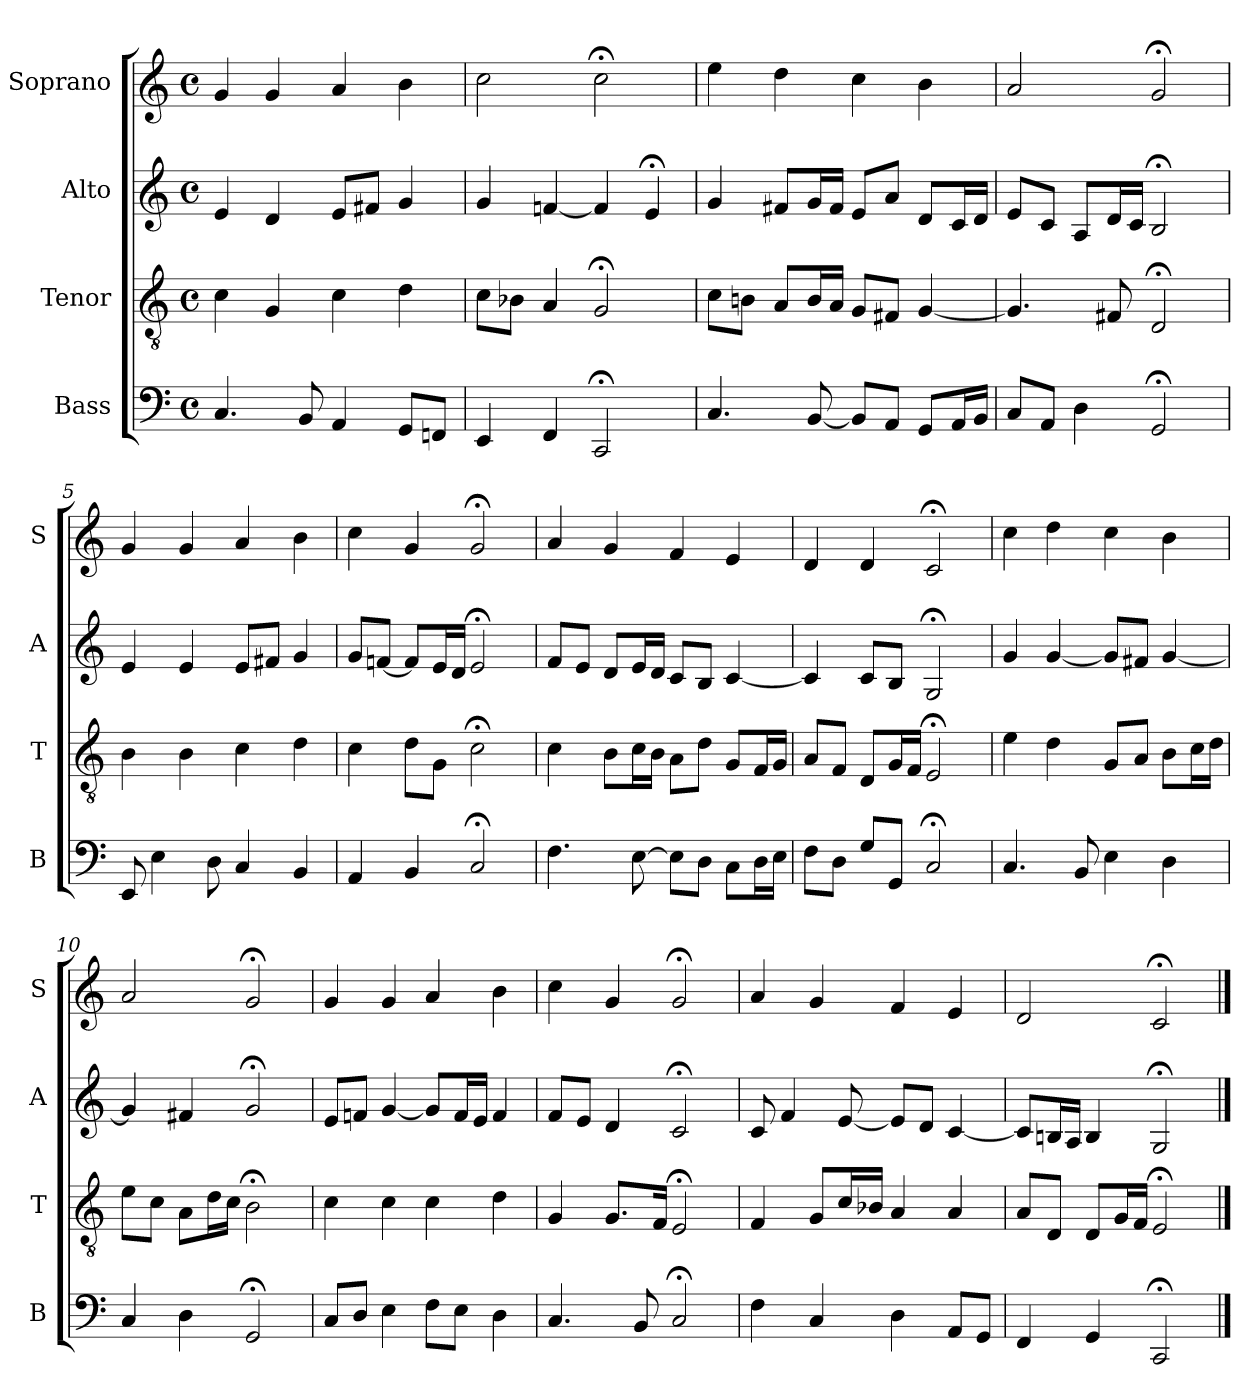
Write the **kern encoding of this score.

**kern	**kern	**kern	**kern
*part4	*part3	*part2	*part1
*staff4	*staff3	*staff2	*staff1
*I"Bass	*I"Tenor	*I"Alto	*I"Soprano
*I'B	*I'T	*I'A	*I'S
*clefF4	*clefGv2	*clefG2	*clefG2
*k[]	*k[]	*k[]	*k[]
*C:	*C:	*C:	*C:
*M4/4	*M4/4	*M4/4	*M4/4
*met(c)	*met(c)	*met(c)	*met(c)
*MM100	*MM100	*MM100	*MM100
=1	=1	=1	=1
4.C	4c	4e	4g
.	4G	4d	4g
8BB	.	.	.
4AA	4c	8eL	4a
.	.	8f#XJ	.
8GGL	4d	4g	4b
8FFnJ	.	.	.
=2	=2	=2	=2
4EE	8cL	4g	2cc
.	8B-XJ	.	.
4FF	4A	[4fn	.
2CC;<	2G;<	4f]	2cc;<
.	.	4e;<	.
=3	=3	=3	=3
4.C	8cL	4g	4ee
.	8BnJ	.	.
.	8AL	8f#XL	4dd
[8BB	16BL	16gL	.
.	16AJJ	16f#JJ	.
8BBL]	8GL	8eL	4cc
8AAJ	8F#XJ	8aJ	.
8GGL	[4G	8dL	4b
16AAL	.	16cL	.
16BBJJ	.	16dJJ	.
=4	=4	=4	=4
8CL	4.G]	8eL	2a
8AAJ	.	8cJ	.
4D	.	8AL	.
.	8F#X	16dL	.
.	.	16cJJ	.
2GG;<	2D;<	2B;<	2g;<
=5	=5	=5	=5
8EE	4B	4e	4g
4E	.	.	.
.	4B	4e	4g
8D	.	.	.
4C	4c	8eL	4a
.	.	8f#XJ	.
4BB	4d	4g	4b
=6	=6	=6	=6
4AA	4c	8gL	4cc
.	.	[8fnJ	.
4BB	8dL	8fL]	4g
.	8GJ	16eL	.
.	.	16dJJ	.
2C;<	2c;<	2e;<	2g;<
=7	=7	=7	=7
4.F	4c	8fL	4a
.	.	8eJ	.
.	8BL	8dL	4g
[8E	16cL	16eL	.
.	16BJJ	16dJJ	.
8EL]	8AL	8cL	4f
8DJ	8dJ	8BJ	.
8CL	8GL	[4c	4e
16DL	16FL	.	.
16EJJ	16GJJ	.	.
=8	=8	=8	=8
8FL	8AL	4c]	4d
8DJ	8FJ	.	.
8GL	8DL	8cL	4d
8GGJ	16GL	8BJ	.
.	16FJJ	.	.
2C;<	2E;<	2G;<	2c;<
=9	=9	=9	=9
4.C	4e	4g	4cc
.	4d	[4g	4dd
8BB	.	.	.
4E	8GL	8gL]	4cc
.	8AJ	8f#XJ	.
4D	8BL	[4g	4b
.	16cL	.	.
.	16dJJ	.	.
=10	=10	=10	=10
4C	8eL	4g]	2a
.	8cJ	.	.
4D	8AL	4f#X	.
.	16dL	.	.
.	16cJJ	.	.
2GG;<	2B;<	2g;<	2g;<
=11	=11	=11	=11
8CL	4c	8eL	4g
8DJ	.	8fnJ	.
4E	4c	[4g	4g
8FL	4c	8gL]	4a
8EJ	.	16fL	.
.	.	16eJJ	.
4D	4d	4f	4b
=12	=12	=12	=12
4.C	4G	8fL	4cc
.	.	8eJ	.
.	8.GL	4d	4g
8BB	.	.	.
.	16FJk	.	.
2C;<	2E;<	2c;<	2g;<
=13	=13	=13	=13
4F	4F	8c	4a
.	.	4f	.
4C	8GL	.	4g
.	16cL	[8e	.
.	16B-XJJ	.	.
4D	4A	8eL]	4f
.	.	8dJ	.
8AAL	4A	[4c	4e
8GGJ	.	.	.
=14	=14	=14	=14
4FF	8AL	8cL]	2d
.	8DJ	16BnL	.
.	.	16AJJ	.
4GG	8DL	4B	.
.	16GL	.	.
.	16FJJ	.	.
2CC;<	2E;<	2G;<	2c;<
==	==	==	==
*-	*-	*-	*-
